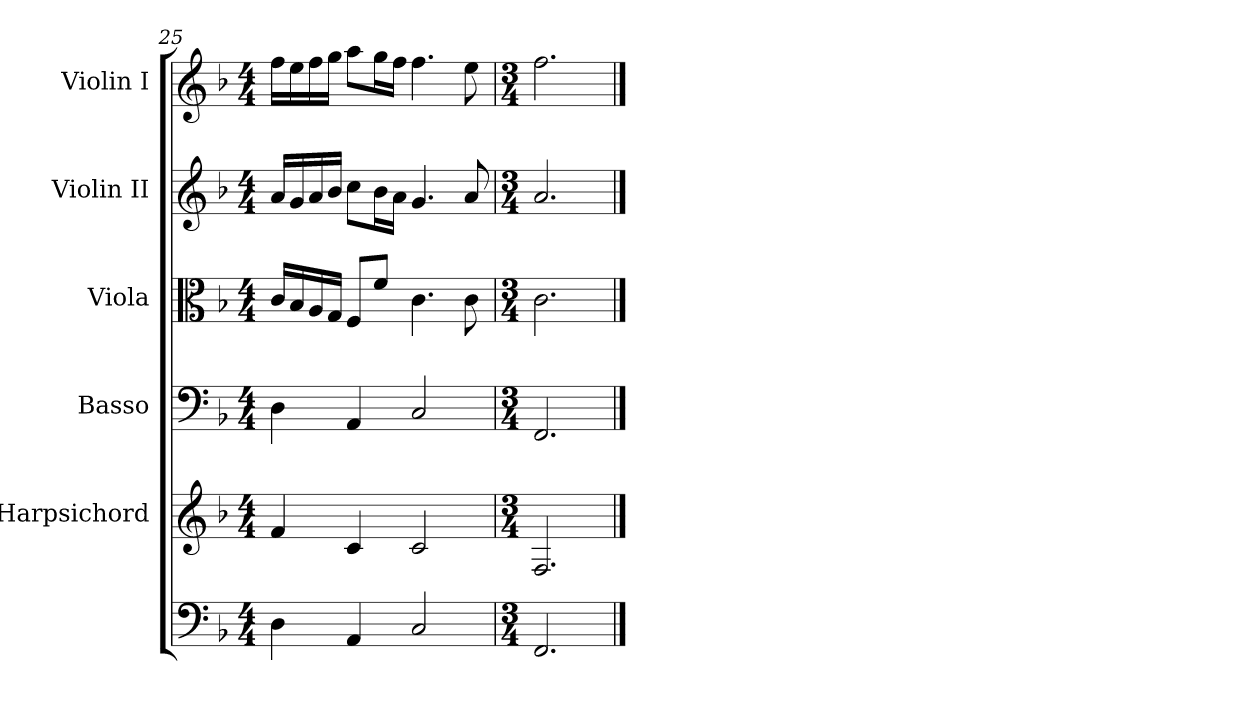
**kern	**kern	**kern	**kern	**kern	**kern
*part6	*part5	*part4	*part3	*part2	*part1
*staff6	*staff5	*staff4	*staff3	*staff2	*staff1
*	*I"Harpsichord	*I"Basso	*I"Viola	*I"Violin II	*I"Violin I
*	*	*	*I'Vla.	*I'Vln. II	*I'Vln. I
*clefF4	*clefG2	*clefF4	*clefC3	*clefG2	*clefG2
*k[b-]	*k[b-]	*k[b-]	*k[b-]	*k[b-]	*k[b-]
*F:	*F:	*F:	*F:	*F:	*F:
*M4/4	*M4/4	*M4/4	*M4/4	*M4/4	*M4/4
=25	=25	=25	=25	=25	=25
4Di\	4fi/	4Di\	16ci/LL	16ai/LL	16ffi\LL
.	.	.	16B-i/	16gi/	16eei\
.	.	.	16Ai/	16ai/	16ffi\
.	.	.	16Gi/JJ	16b-i/JJ	16ggi\JJ
4AAi/	4ci/	4AAi/	8Fi/L	8cci\L	8aai\L
.	.	.	8fi/J	16b-i\L	16ggi\L
.	.	.	.	16ai\JJ	16ffi\JJ
2Ci/	2ci/	2Ci/	4.ci\	4.gi/	4.ffi\
.	.	.	8ci\	8ai/	8eei\
=26	=26	=26	=26	=26	=26
*M3/4	*M3/4	*M3/4	*M3/4	*M3/4	*M3/4
2.FFi/	2.Fi/	2.FFi/	2.ci\	2.ai/	2.ffi\
==	==	==	==	==	==
*-	*-	*-	*-	*-	*-
